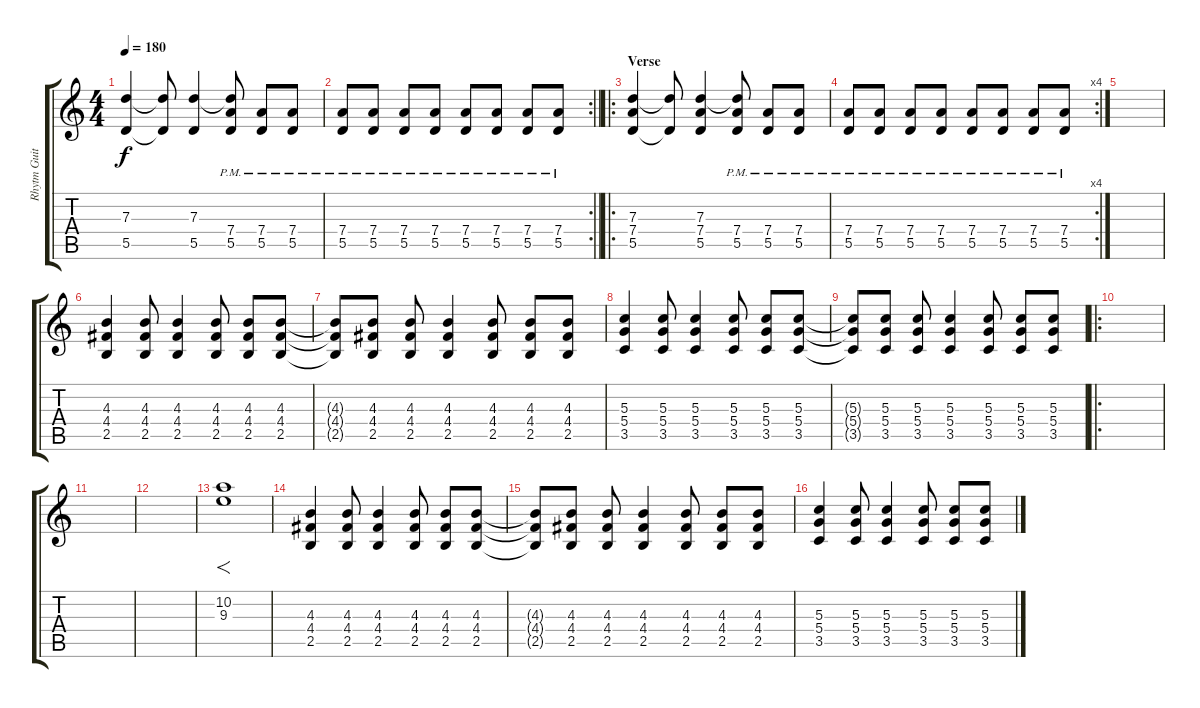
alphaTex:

\track ("Rhytm Guitar" "Rhytm Guit") {instrument distortionguitar}
\staff {score tabs}
\tuning (E4 B3 G3 D3 A2 E2) {hide}
\ts (4 4)
\tempo 180
\clef g2
\ks c
(7.3 5.5).4{dy f} (7.3{t} 5.5{t}).8 (7.3 5.5).4 (7.3{t} 7.4 5.5{pm}).8 (7.4 5.5{pm}).8 (7.4 5.5{pm}).8 |
\rc 2
\barLineRight lightlight
(7.4{pm} 5.5{pm}).8 (7.4{pm} 5.5{pm}).8 (7.4{pm} 5.5{pm}).8 (7.4{pm} 5.5{pm}).8 (7.4{pm} 5.5{pm}).8 (7.4{pm} 5.5{pm}).8 (7.4{pm} 5.5{pm}).8 (7.4{pm} 5.5{pm}).8 |
\ro
\section ("" "Verse")
(7.3 7.4 5.5).4 (7.3{t} 5.5{t}).8 (7.3 7.4 5.5).4 (7.3{t} 7.4{pm} 5.5{pm}).8 (7.4{pm} 5.5{pm}).8 (7.4{pm} 5.5{pm}).8 |
\rc 4
(7.4{pm} 5.5{pm}).8 (7.4{pm} 5.5{pm}).8 (7.4{pm} 5.5{pm}).8 (7.4{pm} 5.5{pm}).8 (7.4{pm} 5.5{pm}).8 (7.4{pm} 5.5{pm}).8 (7.4{pm} 5.5{pm}).8 (7.4{pm} 5.5{pm}).8 |
|
(4.3 4.4 2.5).4 (4.3 4.4 2.5).8 (4.3 4.4 2.5).4 (4.3 4.4 2.5).8 (4.3 4.4 2.5).8 (4.3 4.4 2.5).8 |
(4.3{t} 4.4{t} 2.5{t}).8 (4.3 4.4 2.5).8 (4.3 4.4 2.5).8 (4.3 4.4 2.5).4 (4.3 4.4 2.5).8 (4.3 4.4 2.5).8 (4.3 4.4 2.5).8 |
(5.3 5.4 3.5).4 (5.3 5.4 3.5).8 (5.3 5.4 3.5).4 (5.3 5.4 3.5).8 (5.3 5.4 3.5).8 (5.3 5.4 3.5).8 |
(5.3{t} 5.4{t} 3.5{t}).8 (5.3 5.4 3.5).8 (5.3 5.4 3.5).8 (5.3 5.4 3.5).4 (5.3 5.4 3.5).8 (5.3 5.4 3.5).8 (5.3 5.4 3.5).8 |
\ro
|
|
|
(10.2 9.3).1{f} |
(4.3 4.4 2.5).4 (4.3 4.4 2.5).8 (4.3 4.4 2.5).4 (4.3 4.4 2.5).8 (4.3 4.4 2.5).8 (4.3 4.4 2.5).8 |
(4.3{t} 4.4{t} 2.5{t}).8 (4.3 4.4 2.5).8 (4.3 4.4 2.5).8 (4.3 4.4 2.5).4 (4.3 4.4 2.5).8 (4.3 4.4 2.5).8 (4.3 4.4 2.5).8 |
(5.3 5.4 3.5).4 (5.3 5.4 3.5).8 (5.3 5.4 3.5).4 (5.3 5.4 3.5).8 (5.3 5.4 3.5).8 (5.3 5.4 3.5).8
